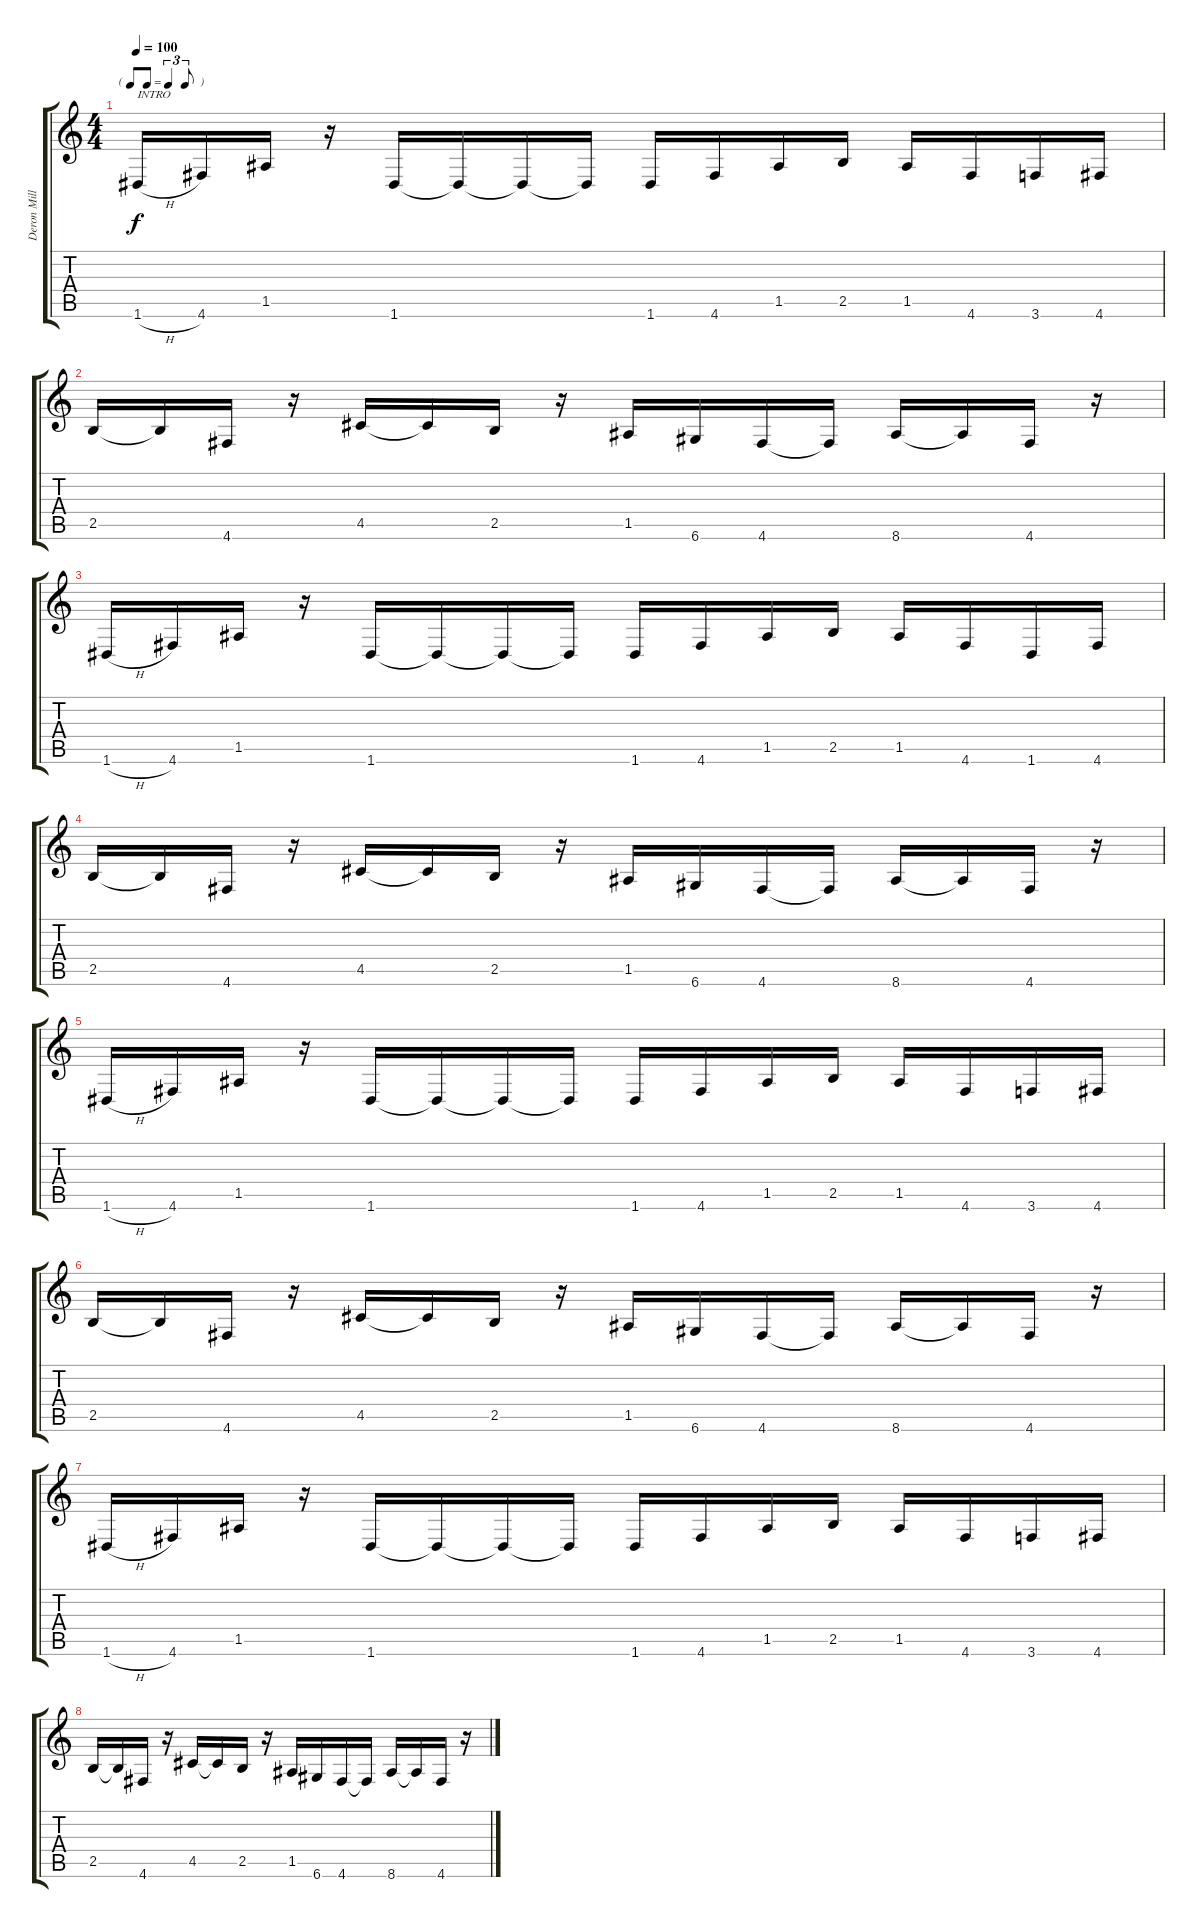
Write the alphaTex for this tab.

\track ("Deron Miller" "Deron Mill") {instrument distortionguitar}
\staff {score tabs}
\tuning (E4 B3 G3 D3 A2 D2) {hide}
\ts (4 4)
\tf triplet8th
\tempo 100
\clef g2
\ks c
1.6{h}.16{txt "INTRO" dy f instrument distortionguitar} 4.6.16 1.5.16 r.16 1.6.16 1.6{t}.16 1.6{t}.16 1.6{t}.16 1.6.16 4.6.16 1.5.16 2.5.16 1.5.16 4.6.16 3.6.16 4.6.16 |
2.5.16 2.5{t}.16 4.6.16 r.16 4.5.16 4.5{t}.16 2.5.16 r.16 1.5.16 6.6.16 4.6.16 4.6{t}.16 8.6.16 8.6{t}.16 4.6.16 r.16 |
1.6{h}.16 4.6.16 1.5.16 r.16 1.6.16 1.6{t}.16 1.6{t}.16 1.6{t}.16 1.6.16 4.6.16 1.5.16 2.5.16 1.5.16 4.6.16 1.6.16 4.6.16 |
2.5.16 2.5{t}.16 4.6.16 r.16 4.5.16 4.5{t}.16 2.5.16 r.16 1.5.16 6.6.16 4.6.16 4.6{t}.16 8.6.16 8.6{t}.16 4.6.16 r.16 |
1.6{h}.16 4.6.16 1.5.16 r.16 1.6.16 1.6{t}.16 1.6{t}.16 1.6{t}.16 1.6.16 4.6.16 1.5.16 2.5.16 1.5.16 4.6.16 3.6.16 4.6.16 |
2.5.16 2.5{t}.16 4.6.16 r.16 4.5.16 4.5{t}.16 2.5.16 r.16 1.5.16 6.6.16 4.6.16 4.6{t}.16 8.6.16 8.6{t}.16 4.6.16 r.16 |
1.6{h}.16 4.6.16 1.5.16 r.16 1.6.16 1.6{t}.16 1.6{t}.16 1.6{t}.16 1.6.16 4.6.16 1.5.16 2.5.16 1.5.16 4.6.16 3.6.16 4.6.16 |
2.5.16 2.5{t}.16 4.6.16 r.16 4.5.16 4.5{t}.16 2.5.16 r.16 1.5.16 6.6.16 4.6.16 4.6{t}.16 8.6.16 8.6{t}.16 4.6.16 r.16
